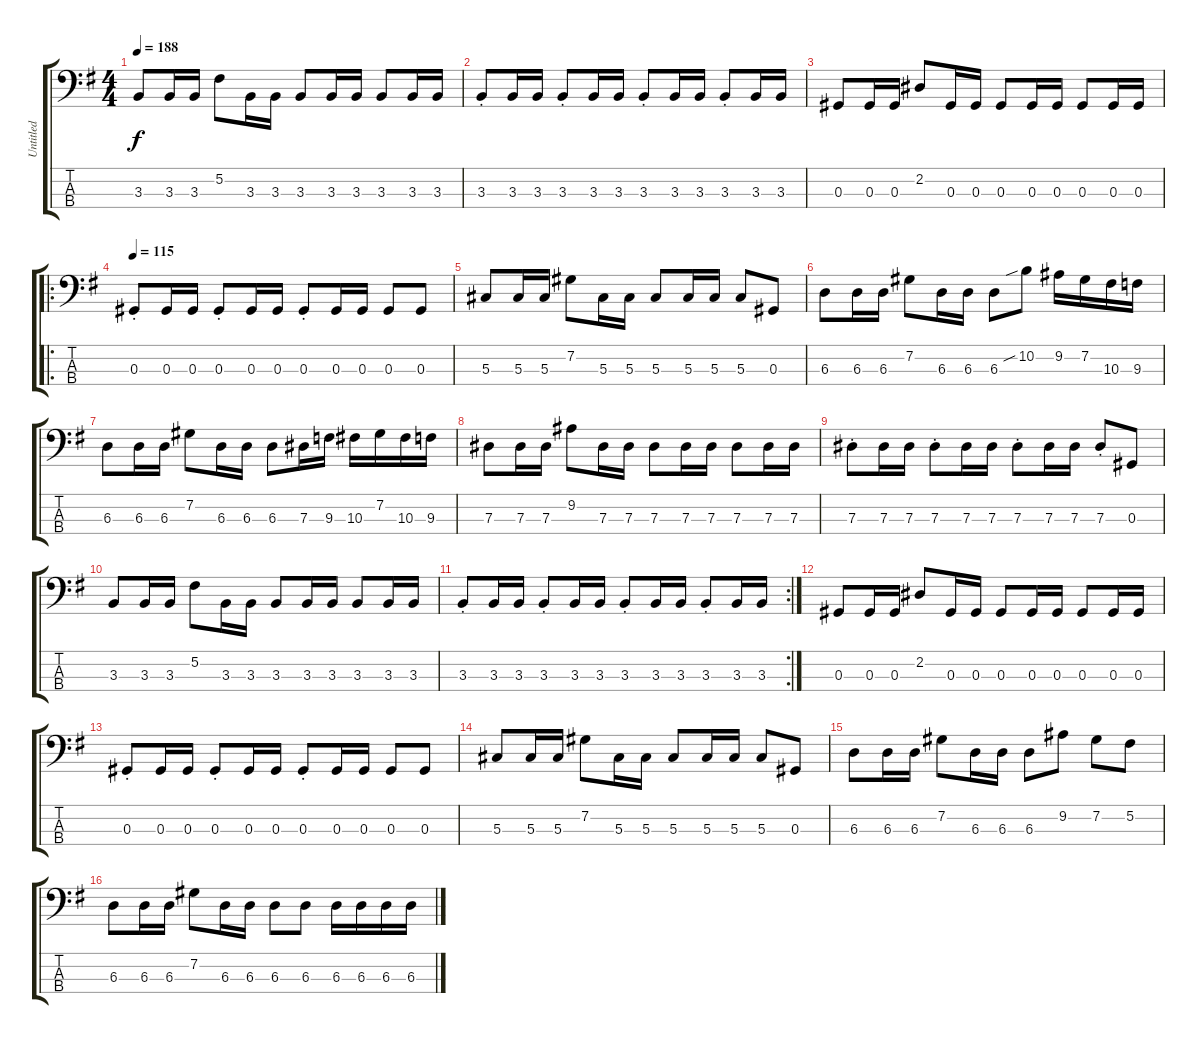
\track ("Untitled" "Untitled") {instrument electricbassfinger}
\staff {score tabs}
\tuning (Gb2 Db2 Ab1 Eb1) {hide}
\ts (4 4)
\tempo 188
\clef f4
\ks g
3.3.8{dy f} 3.3.16 3.3.16 5.2.8 3.3.16 3.3.16 3.3.8 3.3.16 3.3.16 3.3.8 3.3.16 3.3.16 |
3.3{st}.8 3.3.16 3.3.16 3.3{st}.8 3.3.16 3.3.16 3.3{st}.8 3.3.16 3.3.16 3.3{st}.8 3.3.16 3.3.16 |
0.3.8 0.3.16 0.3.16 2.2.8 0.3.16 0.3.16 0.3.8 0.3.16 0.3.16 0.3.8 0.3.16 0.3.16 |
\ro
\tempo 115
0.3{st}.8 0.3.16 0.3.16 0.3{st}.8 0.3.16 0.3.16 0.3{st}.8 0.3.16 0.3.16 0.3.8 0.3.8 |
5.3.8 5.3.16 5.3.16 7.2.8 5.3.16 5.3.16 5.3.8 5.3.16 5.3.16 5.3.8 0.3.8 |
6.3.8 6.3.16 6.3.16 7.2.8 6.3.16 6.3.16 6.3.8 10.2{sib}.8 9.2.16 7.2.16 10.3.16 9.3.16 |
6.3.8 6.3.16 6.3.16 7.2.8 6.3.16 6.3.16 6.3.8 7.3.16 9.3.16 10.3.16 7.2.16 10.3.16 9.3.16 |
7.3.8 7.3.16 7.3.16 9.2.8 7.3.16 7.3.16 7.3.8 7.3.16 7.3.16 7.3.8 7.3.16 7.3.16 |
7.3{st}.8 7.3.16 7.3.16 7.3{st}.8 7.3.16 7.3.16 7.3{st}.8 7.3.16 7.3.16 7.3{st}.8 0.3.8 |
3.3.8 3.3.16 3.3.16 5.2.8 3.3.16 3.3.16 3.3.8 3.3.16 3.3.16 3.3.8 3.3.16 3.3.16 |
\rc 2
3.3{st}.8 3.3.16 3.3.16 3.3{st}.8 3.3.16 3.3.16 3.3{st}.8 3.3.16 3.3.16 3.3{st}.8 3.3.16 3.3.16 |
0.3.8 0.3.16 0.3.16 2.2.8 0.3.16 0.3.16 0.3.8 0.3.16 0.3.16 0.3.8 0.3.16 0.3.16 |
0.3{st}.8 0.3.16 0.3.16 0.3{st}.8 0.3.16 0.3.16 0.3{st}.8 0.3.16 0.3.16 0.3.8 0.3.8 |
5.3.8 5.3.16 5.3.16 7.2.8 5.3.16 5.3.16 5.3.8 5.3.16 5.3.16 5.3.8 0.3.8 |
6.3.8 6.3.16 6.3.16 7.2.8 6.3.16 6.3.16 6.3.8 9.2.8 7.2.8 5.2.8 |
6.3.8 6.3.16 6.3.16 7.2.8 6.3.16 6.3.16 6.3.8 6.3.8 6.3.16 6.3.16 6.3.16 6.3.16
